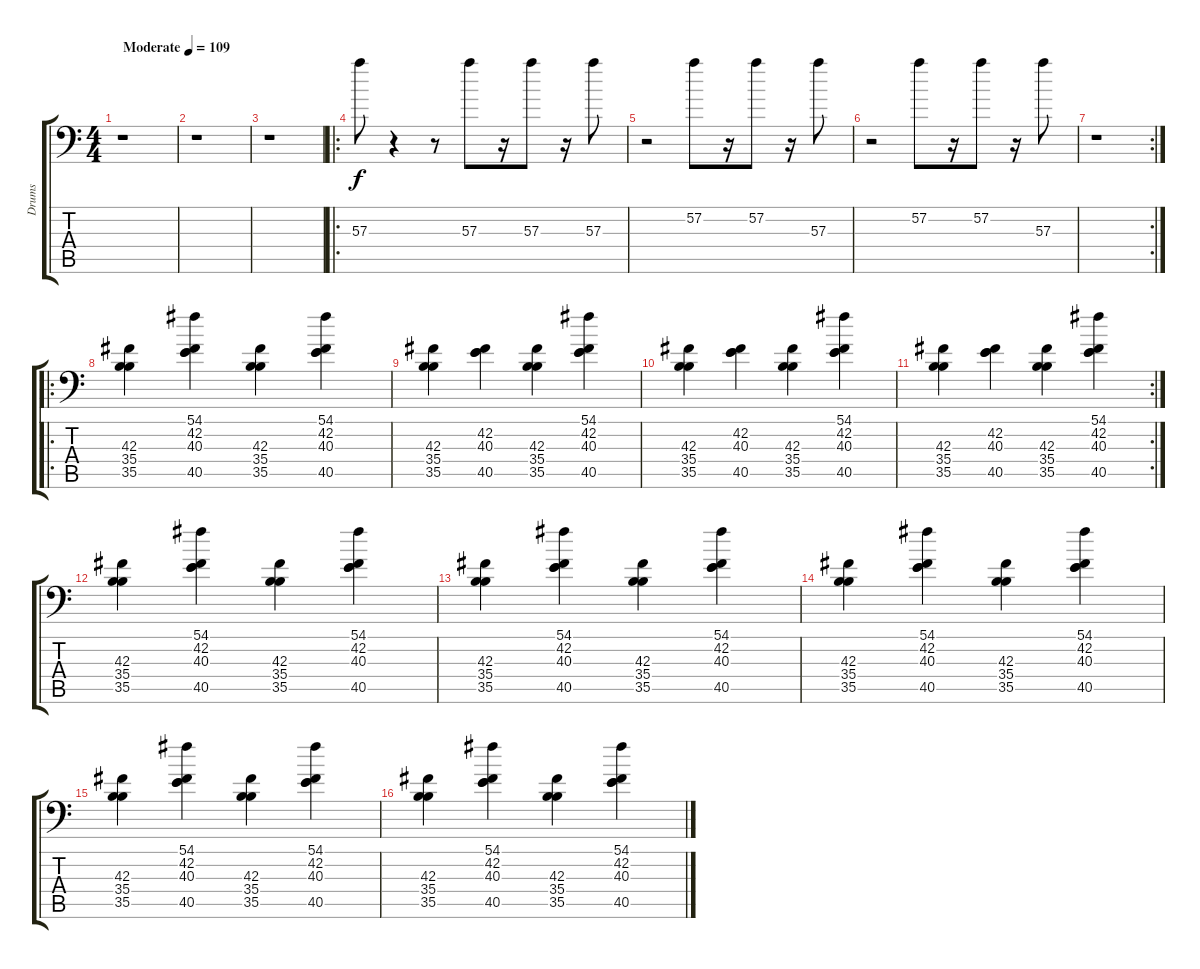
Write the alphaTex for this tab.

\track ("Drums" "Drums") {instrument acousticgrandpiano}
\staff {score tabs}
\tuning (C-1 C-1 C-1 C-1 C-1 C-1) {hide}
\ts (4 4)
\tempo (109 "Moderate")
\clef f4
\ks c
r.1{dy f instrument acousticgrandpiano} |
r.1 |
r.1 |
\ro
57.3.8 r.4 r.8 57.3.8 r.16 57.3.8 r.16 57.3.8 |
r.2 57.2.8 r.16 57.2.8 r.16 57.3.8 |
r.2 57.2.8 r.16 57.2.8 r.16 57.3.8 |
\rc 2
r.1 |
\ro
(42.3 35.4 35.5).4 (54.1 42.2 40.3 40.5).4 (42.3 35.4 35.5).4 (54.1 42.2 40.3 40.5).4 |
(42.3 35.4 35.5).4 (42.2 40.3 40.5).4 (42.3 35.4 35.5).4 (54.1 42.2 40.3 40.5).4 |
(42.3 35.4 35.5).4 (42.2 40.3 40.5).4 (42.3 35.4 35.5).4 (54.1 42.2 40.3 40.5).4 |
\rc 2
(42.3 35.4 35.5).4 (42.2 40.3 40.5).4 (42.3 35.4 35.5).4 (54.1 42.2 40.3 40.5).4 |
(42.3 35.4 35.5).4 (54.1 42.2 40.3 40.5).4 (42.3 35.4 35.5).4 (54.1 42.2 40.3 40.5).4 |
(42.3 35.4 35.5).4 (54.1 42.2 40.3 40.5).4 (42.3 35.4 35.5).4 (54.1 42.2 40.3 40.5).4 |
(42.3 35.4 35.5).4 (54.1 42.2 40.3 40.5).4 (42.3 35.4 35.5).4 (54.1 42.2 40.3 40.5).4 |
(42.3 35.4 35.5).4 (54.1 42.2 40.3 40.5).4 (42.3 35.4 35.5).4 (54.1 42.2 40.3 40.5).4 |
(42.3 35.4 35.5).4 (54.1 42.2 40.3 40.5).4 (42.3 35.4 35.5).4 (54.1 42.2 40.3 40.5).4
